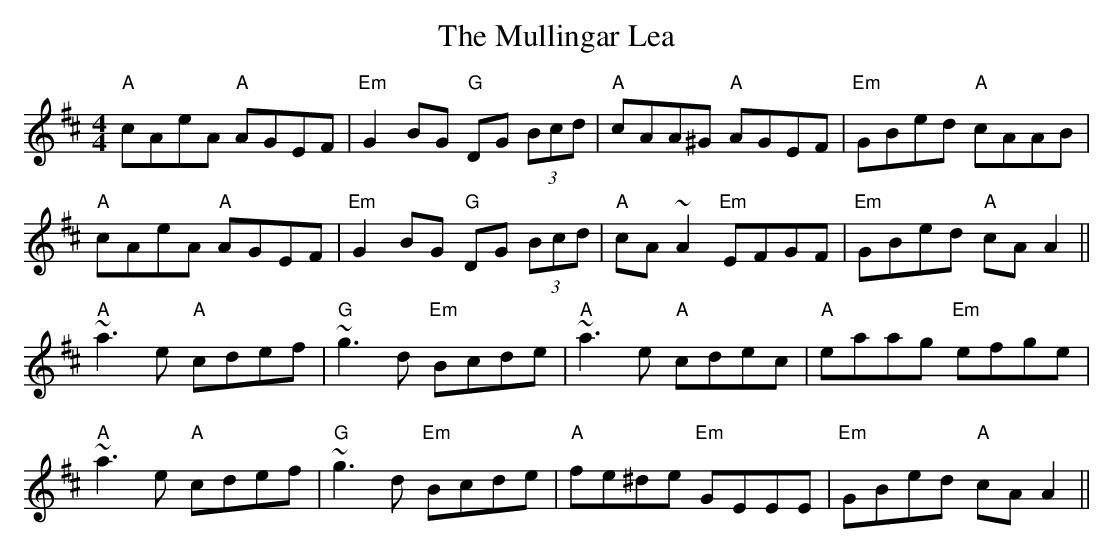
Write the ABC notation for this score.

X:1
T: The Mullingar Lea
M: 4/4
L: 1/8
K: Amix
"A"cAeA "A"AGEF|"Em"G2BG "G"DG (3Bcd|"A"cAA^G "A"AGEF|"Em"GBed "A"cAAB|
"A"cAeA "A"AGEF|"Em"G2BG "G"DG (3Bcd|"A"cA~A2 "Em"EFGF|"Em"GBed "A"cAA2||
"A"~a3e "A"cdef|"G"~g3d "Em"Bcde|"A"~a3e "A"cdec|"A"eaag "Em"efge|
"A"~a3e "A"cdef|"G"~g3d "Em"Bcde|"A"fe^de "Em"GEEE|"Em"GBed "A"cAA2||
